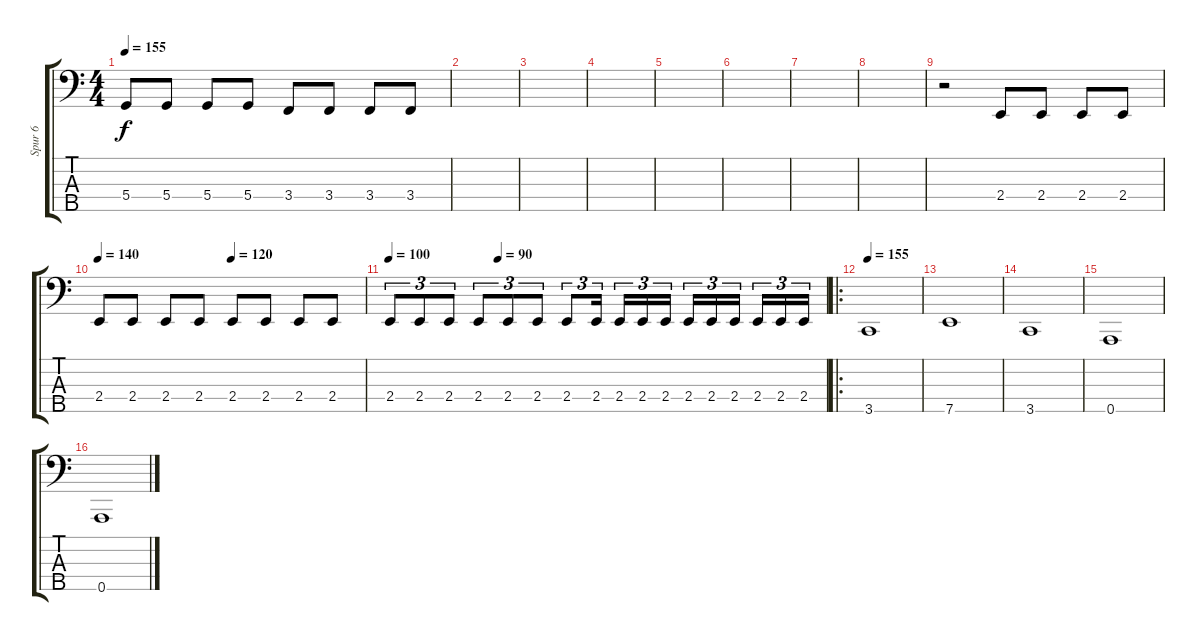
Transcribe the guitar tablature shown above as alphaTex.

\track ("Spur 6" "Spur 6") {instrument electricbasspick}
\staff {score tabs}
\tuning (F2 C2 G1 D1 A0) {hide}
\ts (4 4)
\tempo 155
\clef f4
\ks c
5.4.8{dy f} 5.4.8 5.4.8 5.4.8 3.4.8 3.4.8 3.4.8 3.4.8 |
|
|
|
|
|
|
|
r.2 2.4.8 2.4.8 2.4.8 2.4.8 |
\tempo 140
\tempo (120 0.5)
2.4.8 2.4.8 2.4.8 2.4.8 2.4.8 2.4.8 2.4.8 2.4.8 |
\tempo 100
\tempo (90 0.25)
2.4.8{tu (3 2)} 2.4.8{tu (3 2)} 2.4.8{tu (3 2)} 2.4.8{tu (3 2)} 2.4.8{tu (3 2)} 2.4.8{tu (3 2)} 2.4.8{tu (3 2)} 2.4.16{tu (3 2)} 2.4.16{tu (3 2)} 2.4.16{tu (3 2)} 2.4.16{tu (3 2)} 2.4.16{tu (3 2)} 2.4.16{tu (3 2)} 2.4.16{tu (3 2)} 2.4.16{tu (3 2)} 2.4.16{tu (3 2)} 2.4.16{tu (3 2)} |
\ro
\tempo 155
3.5.1 |
7.5.1 |
3.5.1 |
0.5.1 |
0.5.1
